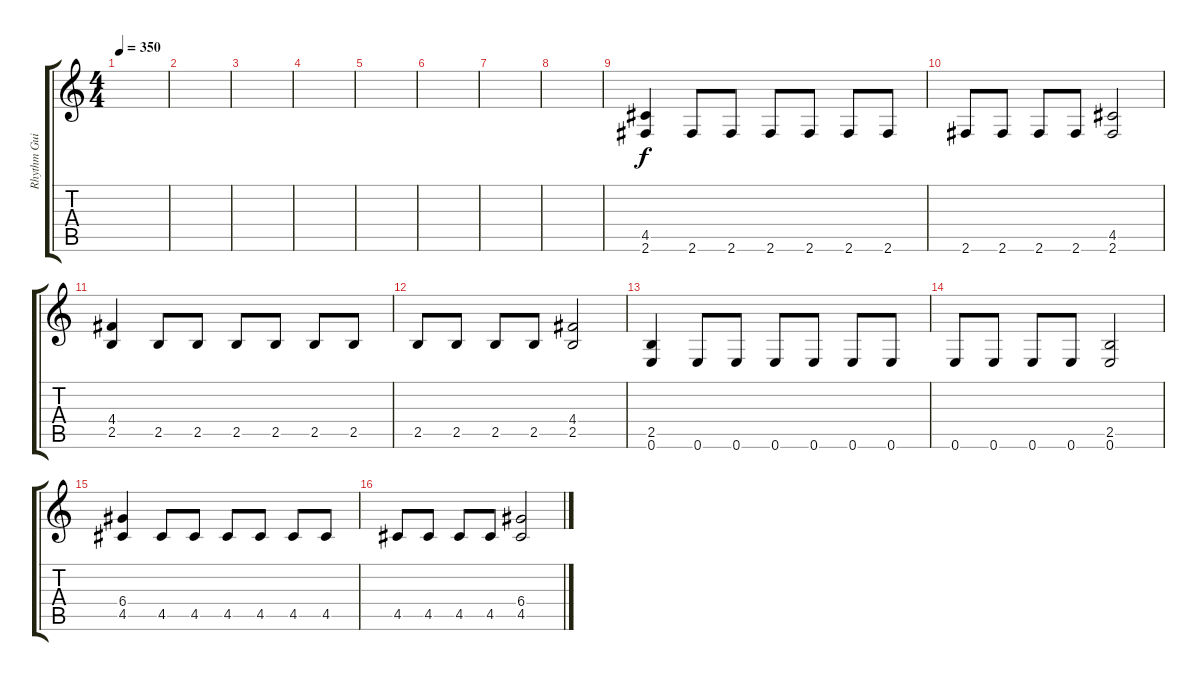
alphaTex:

\track ("Rhythm Guitar" "Rhythm Gui") {instrument distortionguitar}
\staff {score tabs}
\tuning (E4 B3 G3 D3 A2 E2) {hide}
\ts (4 4)
\tempo 350
\clef g2
\ks c
|
|
|
|
|
|
|
|
(4.5 2.6).4 2.6.8 2.6.8 2.6.8 2.6.8 2.6.8 2.6.8 |
2.6.8 2.6.8 2.6.8 2.6.8 (4.5 2.6).2 |
(4.4 2.5).4 2.5.8 2.5.8 2.5.8 2.5.8 2.5.8 2.5.8 |
2.5.8 2.5.8 2.5.8 2.5.8 (4.4 2.5).2 |
(2.5 0.6).4 0.6.8 0.6.8 0.6.8 0.6.8 0.6.8 0.6.8 |
0.6.8 0.6.8 0.6.8 0.6.8 (2.5 0.6).2 |
(6.4 4.5).4 4.5.8 4.5.8 4.5.8 4.5.8 4.5.8 4.5.8 |
4.5.8 4.5.8 4.5.8 4.5.8 (6.4 4.5).2
